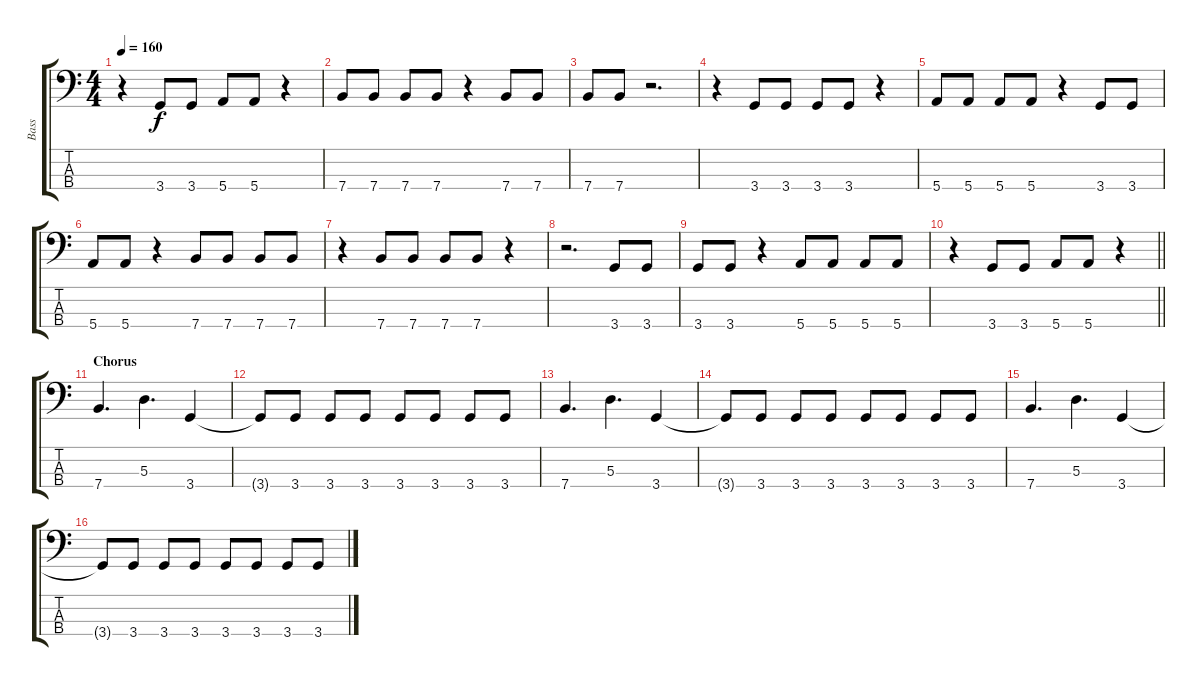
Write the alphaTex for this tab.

\track ("Bass" "Bass") {instrument electricbassfinger}
\staff {score tabs}
\tuning (G2 D2 A1 E1) {hide}
\ts (4 4)
\tempo 160
\clef f4
\ks c
r.4{dy f} 3.4.8 3.4.8 5.4.8 5.4.8 r.4 |
7.4.8 7.4.8 7.4.8 7.4.8 r.4 7.4.8 7.4.8 |
7.4.8 7.4.8 r.2{d} |
r.4 3.4.8 3.4.8 3.4.8 3.4.8 r.4 |
5.4.8 5.4.8 5.4.8 5.4.8 r.4 3.4.8 3.4.8 |
5.4.8 5.4.8 r.4 7.4.8 7.4.8 7.4.8 7.4.8 |
r.4 7.4.8 7.4.8 7.4.8 7.4.8 r.4 |
r.2{d} 3.4.8 3.4.8 |
3.4.8 3.4.8 r.4 5.4.8 5.4.8 5.4.8 5.4.8 |
\barLineRight lightlight
r.4 3.4.8 3.4.8 5.4.8 5.4.8 r.4 |
\section ("" "Chorus")
7.4.4{d} 5.3.4{d} 3.4.4 |
3.4{t}.8 3.4.8 3.4.8 3.4.8 3.4.8 3.4.8 3.4.8 3.4.8 |
7.4.4{d} 5.3.4{d} 3.4.4 |
3.4{t}.8 3.4.8 3.4.8 3.4.8 3.4.8 3.4.8 3.4.8 3.4.8 |
7.4.4{d} 5.3.4{d} 3.4.4 |
3.4{t}.8 3.4.8 3.4.8 3.4.8 3.4.8 3.4.8 3.4.8 3.4.8
